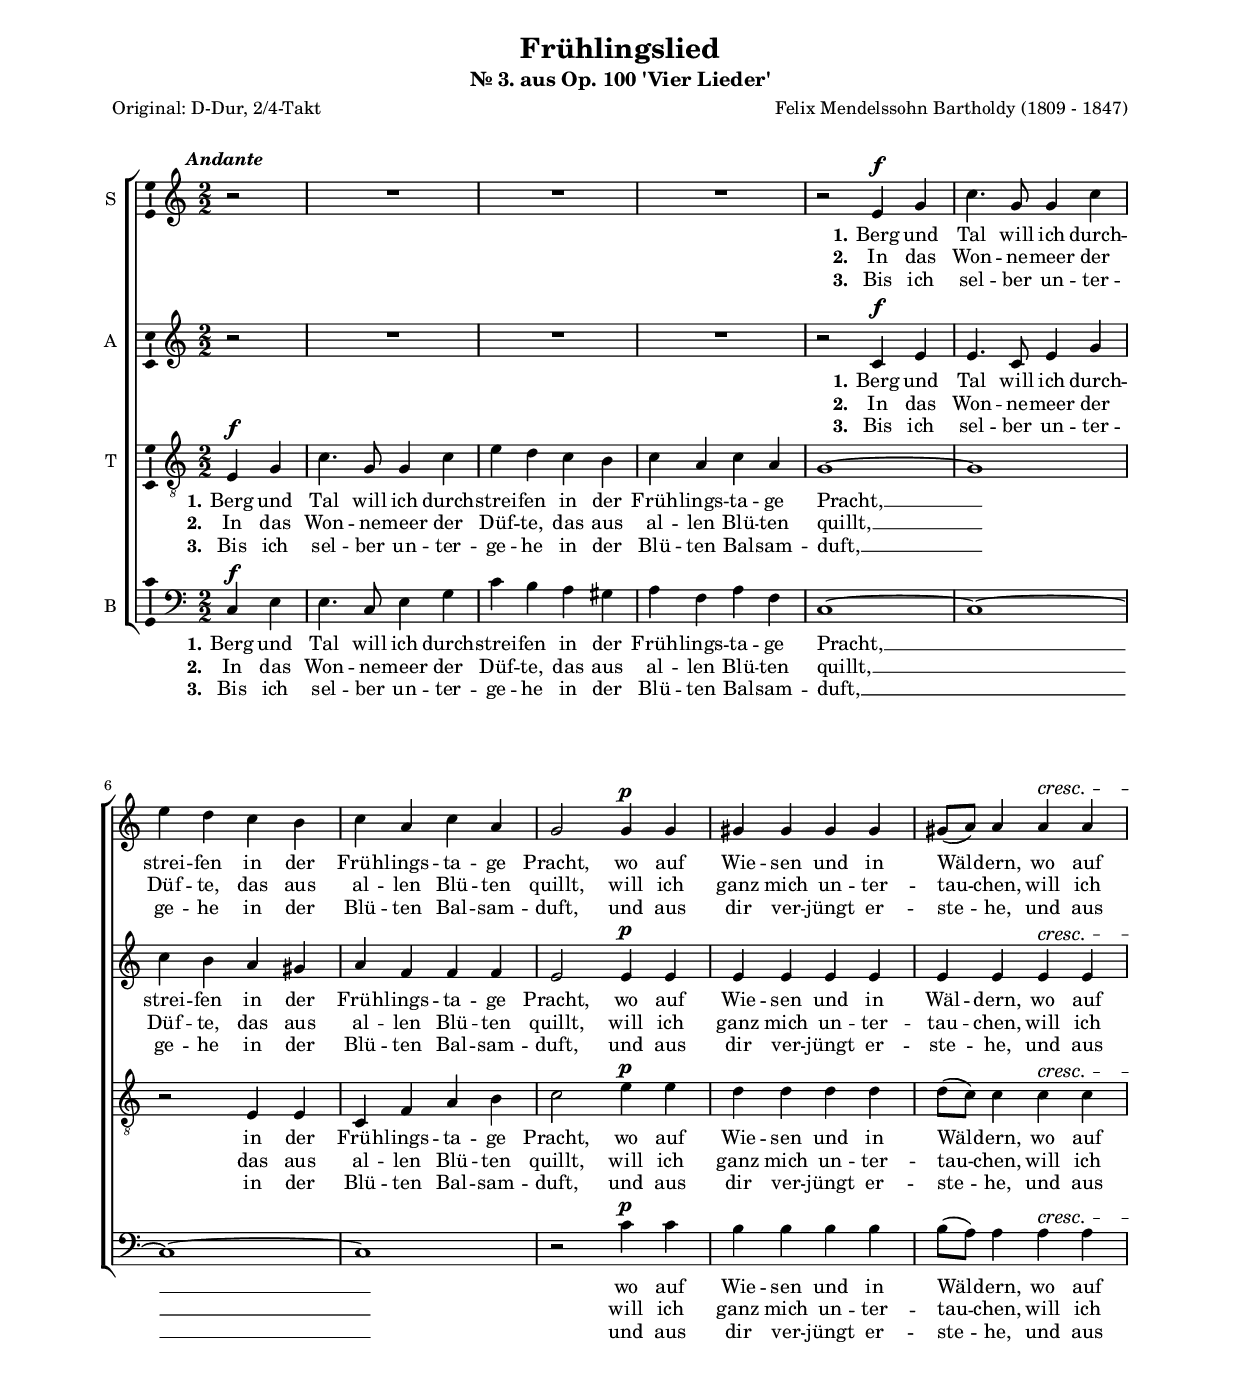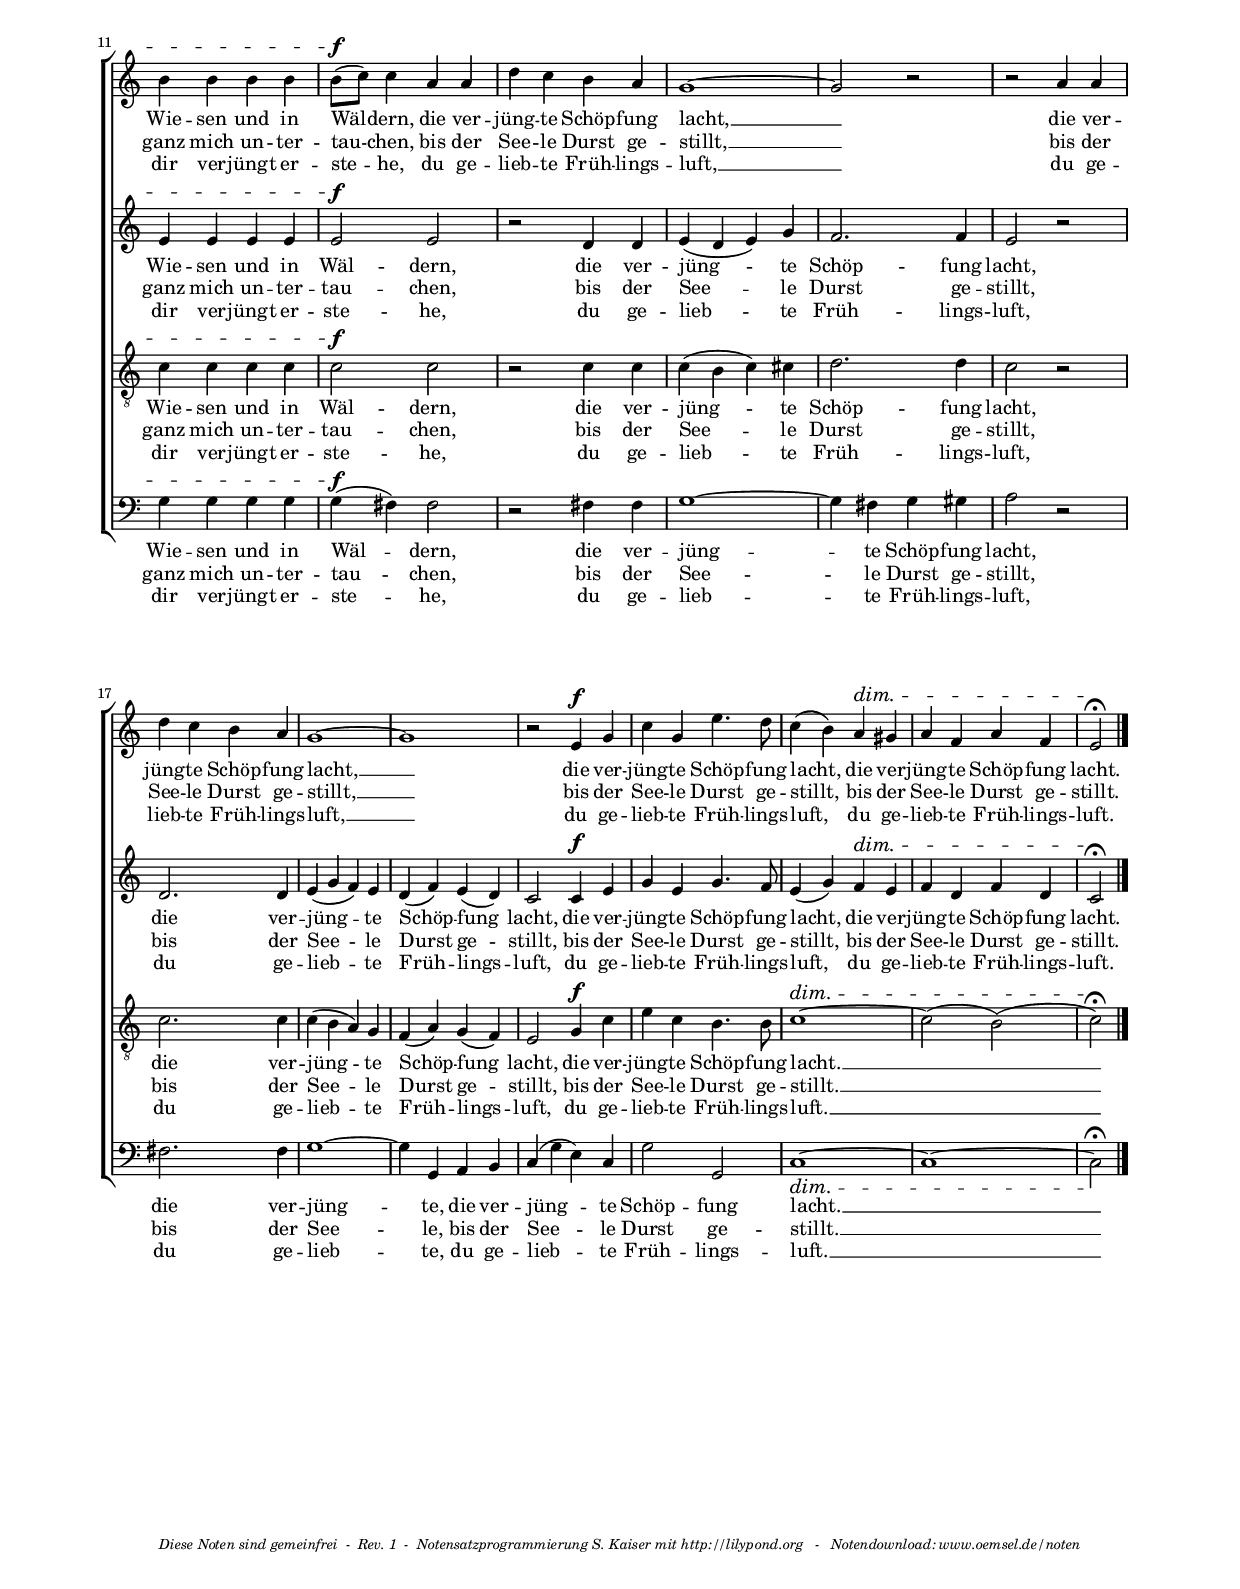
\version "2.18.2"

#(ly:set-option 'point-and-click #f)

%--------------------
% Maintainer: Sven Kaiser / e-mail: noten(at)oemsel.de
% mendelssohn_3-fruehling_aus_4-lieder_op-100_s-a-t-b.ly
% 2018-04-07

\header {
    poet =  "Original: D-Dur, 2/4-Takt"
    composer = "Felix Mendelssohn Bartholdy (1809 - 1847)"
    title = "Frühlingslied"
    subtitle = "№ 3. aus Op. 100 'Vier Lieder'"
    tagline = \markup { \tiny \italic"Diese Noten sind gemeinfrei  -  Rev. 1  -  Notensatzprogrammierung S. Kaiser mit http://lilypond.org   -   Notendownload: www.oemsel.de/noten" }
}

#(set-global-staff-size 15.5)

\paper {
    paper-width = 21.0\cm
    paper-height = 29.7\cm
    top-margin = 0.8\cm
    bottom-margin = 1.3\cm
    left-margin = 1.9\cm
    right-margin = 1.9\cm
    print-page-number = ##f
    ragged-bottom = ##t
    markup-system-spacing = #'((basic-distance . 20) (padding . 0.0) (stretchability . 60.0))
    system-system-spacing #'basic-distance = #27
    ragged-right = ##f
    ragged-last = ##f
}

\layout {
    \context { \Score autoBeaming = ##f}
}

SopranVoice =  \relative e' {
  \clef "treble" \numericTimeSignature \time 2/2
  \once \override TextScript #'padding = #2.0
  \once \override TextScript #'X-offset = #-5.0
  \partial 2 r2 ^\markup{ \bold\italic {Andante}} | % 2
  R1*3 | % 5
  r2 e4 ^\f g4 | % 6
  c4. g8 g4 c4 | % 7
  e4 d4 c4 b4 | % 8
  c4 a4 c4 a4 | % 9
  g2 g4 ^\p g4 | 
  gis4 gis4 gis4 gis4 | % 11
  gis8[( a8 )] a4 a4 ^\cresc a4 \break | % 12
  b4 ^\markup { \vspace #2 \raise #16 " " } b4 b4 b4 | % 13
  b8 ^\f [( c8)] c4 a4 a4 | % 14
  d4 c4 b4 a4  \tieUp| % 15
  g1~ | % 16
  g2 r2 | % 17
  r2 a4 a4 | % 18
  d4 c4 b4 a4 | % 19
  g1~  | 
  g1 | % 21
  r2 e4 ^\f g4 | % 22
  c4 g4 e'4. d8 | % 23
  c4 ( b4 ) a4 ^\dim gis4 | % 24
  a4 f4 a4 f4 | % 25
  e2 \! \fermata \bar "|."
}

SopranVoiceLyricsOne =  \lyricmode { \set stanza = "1."
Berg und Tal will ich durch -- strei -- fen in der Früh -- lings -- ta -- ge Pracht,
wo auf Wie -- sen und in Wäl -- dern, wo auf Wie -- sen und in Wäl -- dern,
die ver -- jüng -- te Schöp -- fung lacht, __ die ver -- jüng -- te Schöp -- fung lacht, __
die ver -- jüng -- te Schöp -- fung lacht, die ver -- jüng -- te Schöp -- fung lacht.
}

SopranVoiceLyricsTwo =  \lyricmode { \set stanza = "2." 
In das Won -- ne -- meer der Düf -- te, das aus al -- len Blü -- ten quillt, 
will ich ganz mich un -- ter -- tau -- chen, will ich ganz mich un -- ter -- tau -- chen,
bis der See -- le Durst ge -- stillt, __ bis der See -- le Durst ge -- stillt, __
bis der See -- le Durst ge -- stillt, bis der See -- le Durst ge -- stillt.
}

SopranVoiceLyricsThree =  \lyricmode { \set stanza = "3." 
Bis ich sel -- ber un -- ter -- ge -- he in der Blü -- ten Bal -- sam -- duft,
und aus dir ver -- jüngt er -- ste -- he, und aus dir ver -- jüngt er -- ste -- he,
du ge -- lieb -- te Früh -- lings -- luft, __ du ge -- lieb -- te Früh -- lings -- luft, __
du ge -- lieb -- te Früh -- lings -- luft, du ge -- lieb -- te Früh -- lings -- luft.
}

AltVoice =  \relative c' {
  \clef "treble" \numericTimeSignature\time 2/2 
  \partial 2 r2 | % 2
  R1*3 | % 5
  r2 c4 ^\f e4 | % 6
  e4. c8 e4 g4 | % 7
  c4 b4 a4 gis4 | % 8
  a4 f4 f4 f4 | % 9
  e2 e4 ^\p e4 |
  e4 e4 e4 e4 | % 11
  e4 e4 e4 ^\cresc e4 | % 12
  e4 e4 e4 e4 | % 13
  e2 ^\f e2 | % 14
  r2 d4 d4 | % 15
  e4 ( d4 e4 ) g4 | % 16
  f2. f4 | % 17
  e2 r2 | % 18
  d2. d4 | % 19
  e4 ( g4 f4 ) e4 |
  d4 ( f4 ) e4 ( d4 ) | % 21
  c2 c4 ^\f e4 | % 22
  g4 e4 g4. f8 | % 23
  e4 ( g4 ) f4 ^\dim e4 | % 24
  f4 d4 f4 d4 | % 25
  c2 \! \fermata \bar "|."  
}

AltVoiceLyricsOne =  \lyricmode { \set stanza = "1."
Berg und Tal will ich durch -- strei -- fen in der Früh -- lings -- ta -- ge Pracht,
wo auf Wie -- sen und in Wäl -- dern, wo auf Wie -- sen und in Wäl -- dern,
die ver -- jüng -- te Schöp -- fung lacht, die ver -- jüng -- te Schöp -- fung lacht,
die ver -- jüng -- te Schöp -- fung lacht, die ver -- jüng -- te Schöp -- fung lacht.
}

AltVoiceLyricsTwo =  \lyricmode { \set stanza = "2." 
In das Won -- ne -- meer der Düf -- te, das aus al -- len Blü -- ten quillt, 
will ich ganz mich un -- ter -- tau -- chen, will ich ganz mich un -- ter -- tau -- chen,
bis der See -- le Durst ge -- stillt, bis der See -- le Durst ge -- stillt,
bis der See -- le Durst ge -- stillt, bis der See -- le Durst ge -- stillt.
}

AltVoiceLyricsThree =  \lyricmode { \set stanza = "3." 
Bis ich sel -- ber un -- ter -- ge -- he in der Blü -- ten Bal -- sam -- duft,
und aus dir ver -- jüngt er -- ste -- he, und aus dir ver -- jüngt er -- ste -- he,
du ge -- lieb -- te Früh -- lings -- luft, du ge -- lieb -- te Früh -- lings -- luft,
du ge -- lieb -- te Früh -- lings -- luft, du ge -- lieb -- te Früh -- lings -- luft.
}

TenorVoice =  \relative e {
  \clef "treble_8" \numericTimeSignature\time 2/2
  \partial 2 e4 ^\f g4 | % 2
  c4. g8 g4 c4 | % 3
  e4 d4 c4 b4 | % 4
  c4 a4 c4 a4 \tieUp | % 5
  g1~ | % 6
  g1 | % 7
  r2 e4 e4 | % 8
  c4 f4 a4 b4 | % 9
  c2 e4 ^\p e4 |
  d4 d4 d4 d4 | % 11
  d8[( c8)] c4 c4 ^\cresc c4 | % 12
  c4 c4 c4 c4 | % 13
  c2 ^\f c2 | % 14
  r2 c4 c4 | % 15
  c4 ( b4 c4 ) cis4 | % 16
  d2. d4 | % 17
  c2 r2 | % 18
  c2. c4 | % 19
  c4 ( b4 a4 ) g4 |
  f4 ( a4 ) g4 ( f4 ) | % 21
  e2 g4 ^\f c4 | % 22
  e4 c4 b4. b8 | % 23
  c1 ^\dim ~ | % 24
  c2 ( b2 )( | % 25
  c2 ) \! \fermata \bar "|."
}

TenorVoiceLyricsOne =  \lyricmode { \set stanza = "1."
Berg und Tal will ich durch -- strei -- fen in der Früh -- lings -- ta -- ge Pracht, __
in der Früh -- lings -- ta -- ge Pracht, wo auf Wie -- sen und in Wäl -- dern,
wo auf Wie -- sen und in Wäl -- dern, die ver -- jüng -- te Schöp -- fung lacht,
die ver -- jüng -- te Schöp -- fung lacht, die ver -- jüng -- te Schöp -- fung lacht. __
}

TenorVoiceLyricsTwo =  \lyricmode { \set stanza = "2." 
In das Won -- ne -- meer der Düf -- te, das aus al -- len Blü -- ten quillt, __
das aus al -- len Blü -- ten quillt, will ich ganz mich un -- ter -- tau -- chen,
will ich ganz mich un -- ter -- tau -- chen, bis der See -- le Durst ge -- stillt,
bis der See -- le Durst ge -- stillt, bis der See -- le Durst ge -- stillt. __
}

TenorVoiceLyricsThree =  \lyricmode { \set stanza = "3." 
Bis ich sel -- ber un -- ter -- ge -- he in der Blü -- ten Bal -- sam -- duft, __
in der Blü -- ten Bal -- sam -- duft, und aus dir ver -- jüngt er -- ste -- he,
und aus dir ver -- jüngt er -- ste -- he, du ge -- lieb -- te Früh -- lings -- luft,
du ge -- lieb -- te Früh -- lings -- luft, du ge -- lieb -- te Früh -- lings -- luft. __
}

BassVoice =  \relative c {
\clef "bass" \numericTimeSignature\time 2/2 
  \partial 2 c4 ^\f e4 | % 2
    e4. c8 e4 g4 | % 3
    c4 b4 a4 gis4 | % 4
    a4 f4 a4 f4 \tieUp | % 5
    c1 ~ 
    c1 ~ | % 7
    c1 ~ | % 8
    c1  | % 9
    r2 c'4 ^\p c4 |
    b4 b4 b4 b4 | % 11
    b8[( a8)] a4 a4 ^\cresc a4 | % 12
    g4 g4 g4 g4 | % 13
    g4 ^\f ( fis4) fis2 | % 14
    r2 fis4 fis4 | % 15
    g1 ~ | % 16
    g4 fis4 g4 gis4 | % 17
    a2 r2 | % 18
    fis2. fis4 | % 19
    g1 ~ | 
    g4 g,4 a4 b4 | % 21
    c4 ( g'4 e4 ) c4 | % 22
    g'2 g,2  | % 23
    \once \override DynamicText #'padding = #2.0
    \once \override DynamicLineSpanner #'Y-offset = #3.6
    c1 \dim ~ | % 24
    \once \override Script #'Y-offset = #5.0
    c1 ~ | % 25
    \stemDown c2 \! \fermata \bar "|."
}

BassVoiceLyricsOne =  \lyricmode { \set stanza = "1."
Berg und Tal will ich durch -- strei -- fen in der Früh -- lings -- ta -- ge Pracht, __
wo auf Wie -- sen und in Wäl -- dern,
wo auf Wie -- sen und in Wäl -- dern, die ver -- jüng -- te Schöp -- fung lacht,
die ver -- jüng -- te, die ver -- jüng -- te Schöp -- fung lacht. __
}

BassVoiceLyricsTwo =  \lyricmode { \set stanza = "2." 
In das Won -- ne -- meer der Düf -- te, das aus al -- len Blü -- ten quillt, __
will ich ganz mich un -- ter -- tau -- chen,
will ich ganz mich un -- ter -- tau -- chen, bis der See -- le Durst ge -- stillt,
bis der See -- le, bis der See -- le Durst ge -- stillt. __
}

BassVoiceLyricsThree =  \lyricmode { \set stanza = "3."
Bis ich sel -- ber un -- ter -- ge -- he in der Blü -- ten Bal -- sam -- duft, __
und aus dir ver -- jüngt er -- ste -- he,
und aus dir ver -- jüngt er -- ste -- he, du ge -- lieb -- te Früh -- lings -- luft,
du ge -- lieb -- te, du ge -- lieb -- te Früh -- lings -- luft. __
}

% The score definition
\score {
  \new ChoirStaff
    <<
    \new Staff \with { \consists "Ambitus_engraver"} <<
        \set Staff.instrumentName = "S"
        \context Staff << 
            \context Voice = "SopranVoice" { \SopranVoice }
            \new Lyrics \lyricsto "SopranVoice" \SopranVoiceLyricsOne
            \new Lyrics \lyricsto "SopranVoice" \SopranVoiceLyricsTwo
            \new Lyrics \lyricsto "SopranVoice" \SopranVoiceLyricsThree
            >>
        >>
    \new Staff \with { \consists "Ambitus_engraver"} <<
        \set Staff.instrumentName = "A"
        \context Staff << 
            \context Voice = "AltVoice" { \AltVoice }
            \new Lyrics \lyricsto "AltVoice" \AltVoiceLyricsOne
            \new Lyrics \lyricsto "AltVoice" \AltVoiceLyricsTwo
            \new Lyrics \lyricsto "AltVoice" \AltVoiceLyricsThree
            >>
        >>
    \new Staff \with { \consists "Ambitus_engraver"} <<
        \set Staff.instrumentName = "T"
        \context Staff << 
            \context Voice = "TenorVoice" { \TenorVoice }
            \new Lyrics \lyricsto "TenorVoice" \TenorVoiceLyricsOne
            \new Lyrics \lyricsto "TenorVoice" \TenorVoiceLyricsTwo
            \new Lyrics \lyricsto "TenorVoice" \TenorVoiceLyricsThree
            >>
        >>
    \new Staff \with { \consists "Ambitus_engraver"} <<
        \set Staff.instrumentName = "B"
        \context Staff << 
            \context Voice = "BassVoice" { \BassVoice }
            \new Lyrics \lyricsto "BassVoice" \BassVoiceLyricsOne
            \new Lyrics \lyricsto "BassVoice" \BassVoiceLyricsTwo
            \new Lyrics \lyricsto "BassVoice" \BassVoiceLyricsThree
            >>
        >>
    >>
        \layout { 
  	% Steuert die HÃ¶he der Taktnummerierung Ã¼ber dem System        
        \context { \Score \override BarNumber.padding = #2.0 } 
        % steuert die EinrÃ¼ckung des ersten Systems; Standardwert = automatisch eingerÃ¼ckt
        indent = #4
    }   
}

\score {
<<
\new Voice = "Sopran" { \autoBeamOff \SopranVoice }
\new Voice = "Alt" { \autoBeamOff \AltVoice }
\new Voice = "Tenor" { \autoBeamOff \TenorVoice }
\new Voice = "Bass" { \autoBeamOff \BassVoice }
>>
\midi { }
}